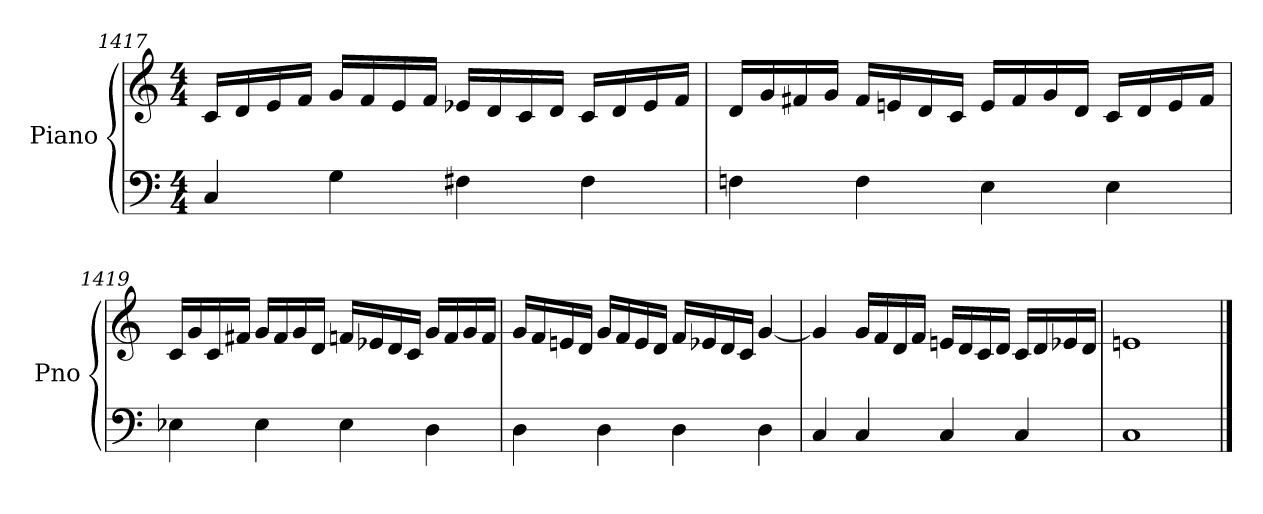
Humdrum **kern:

**kern	**kern
*part1	*part1
*staff2	*staff1
*I"Piano	*
*I'Pno	*
!!LO:LB:g=z
*clefF4	*clefG2
*k[]	*k[]
*M4/4	*M4/4
=1417	=1417
4C/	16c/LL
.	16d/
.	16e/
.	16f/JJ
4G\	16g/LL
.	16f/
.	16e/
.	16f/JJ
4F#X\	16e-X/LL
.	16d/
.	16c/
.	16d/JJ
4F#\	16c/LL
.	16d/
.	16e-/
.	16f/JJ
=1418	=1418
4Fn\	16d/LL
.	16g/
.	16f#X/
.	16g/JJ
4F\	16f#/LL
.	16en/
.	16d/
.	16c/JJ
4E\	16e/LL
.	16f#/
.	16g/
.	16d/JJ
4E\	16c/LL
.	16d/
.	16e/
.	16f#/JJ
!!LO:LB:g=z
=1419	=1419
4E-X\	16c/LL
.	16g/
.	16c/
.	16f#X/JJ
4E-\	16g/LL
.	16f#/
.	16g/
.	16d/JJ
4E-\	16fn/LL
.	16e-X/
.	16d/
.	16c/JJ
4D\	16g/LL
.	16f/
.	16g/
.	16f/JJ
!!LO:LB:g=z
=1420	=1420
4D\	16g/LL
.	16f/
.	16en/
.	16d/JJ
4D\	16g/LL
.	16f/
.	16e/
.	16d/JJ
4D\	16f/LL
.	16e-X/
.	16d/
.	16c/JJ
4D\	[4g/
=1421	=1421
4C/	4g/]
4C/	16g/LL
.	16f/
.	16d/
.	16f/JJ
4C/	16en/LL
.	16d/
.	16c/
.	16d/JJ
4C/	16c/LL
.	16d/
.	16e-X/
.	16d/JJ
=1422	=1422
1C	1en
==	==
*-	*-
